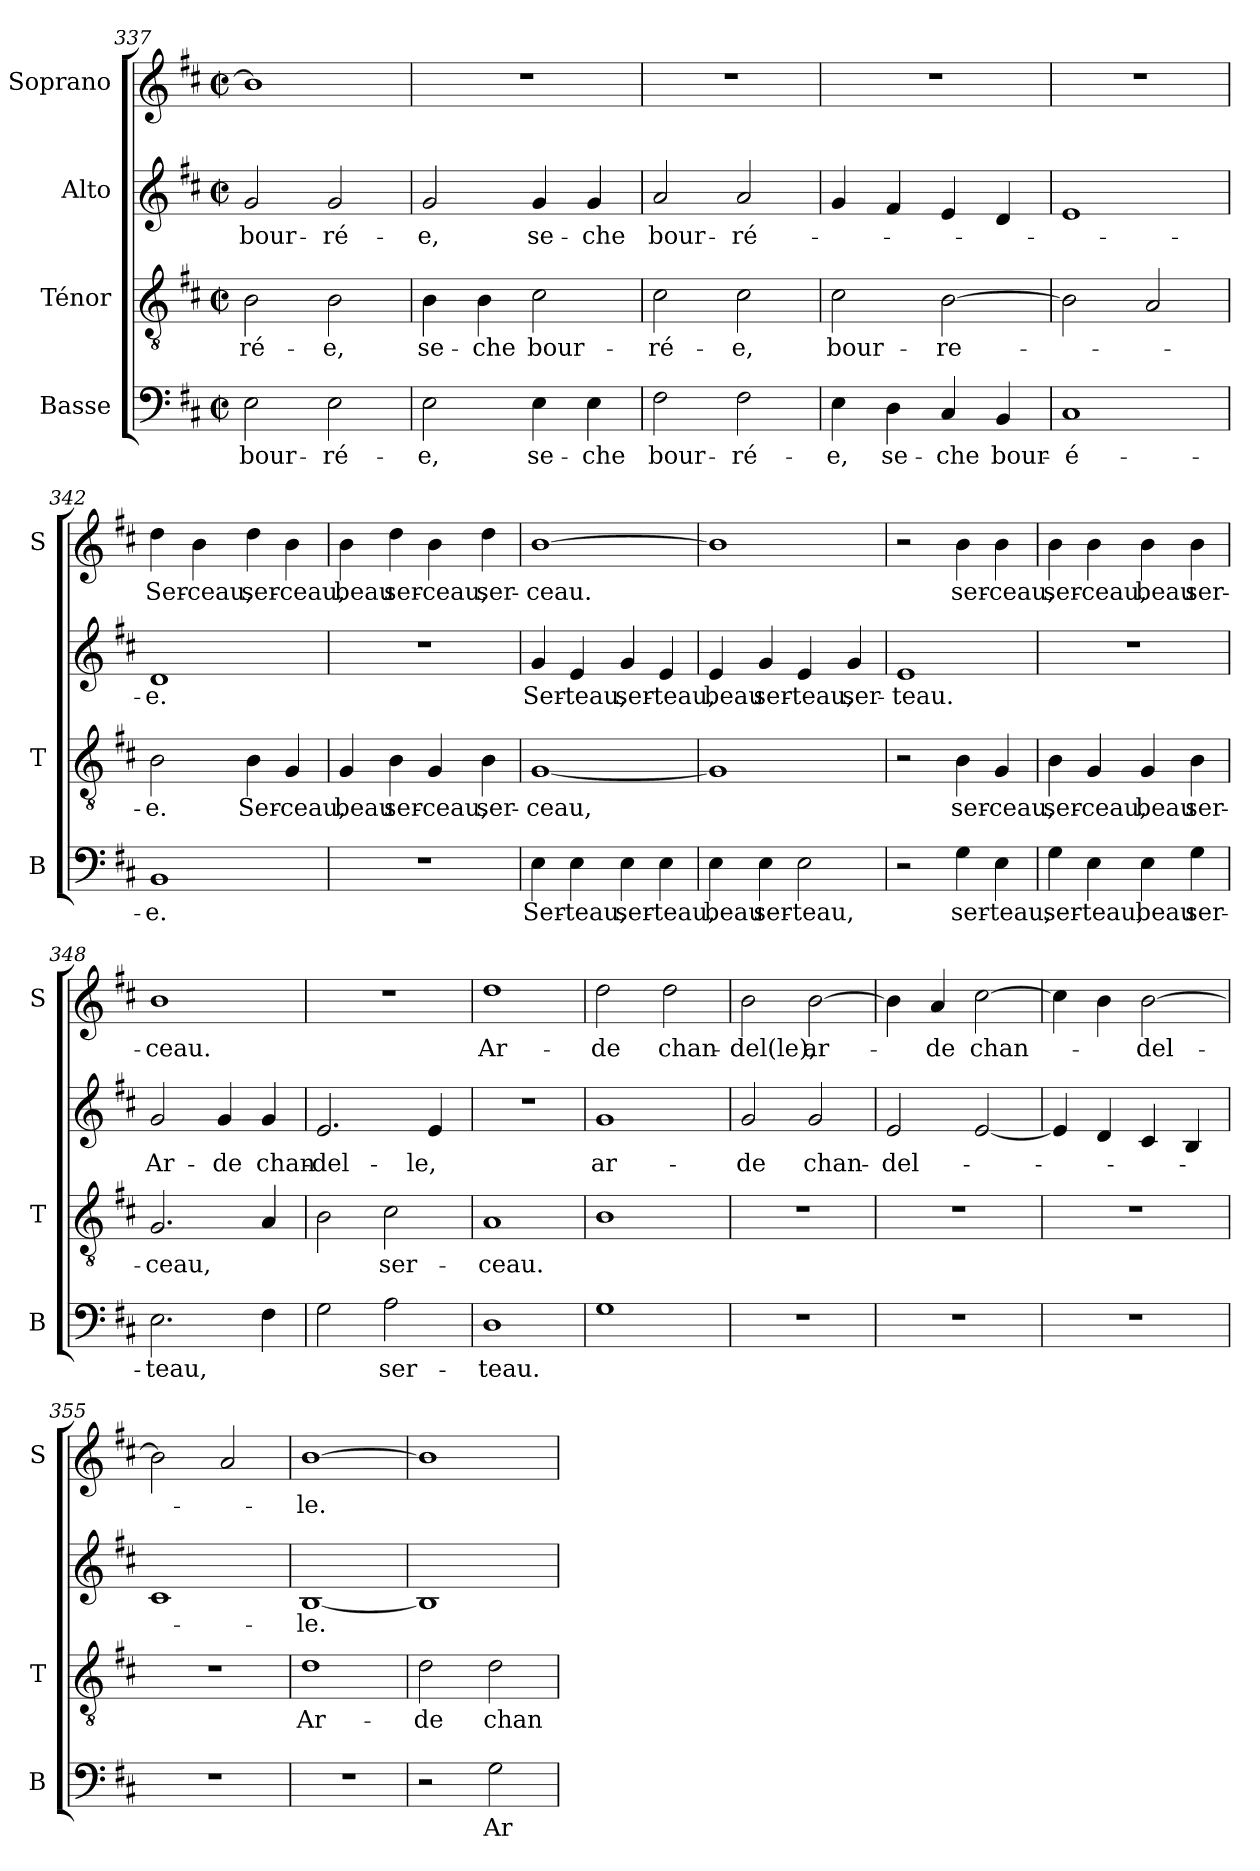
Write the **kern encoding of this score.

**kern	**text	**kern	**text	**kern	**text	**kern	**text
*part4	*part4	*part3	*part3	*part2	*part2	*part1	*part1
*staff4	*staff4	*staff3	*staff3	*staff2	*staff2	*staff1	*staff1
*I"Basse	*	*I"Ténor	*	*I"Alto	*	*I"Soprano	*
*I'B	*	*I'T	*	*	*	*I'S	*
*clefF4	*	*clefGv2	*	*clefG2	*	*clefG2	*
*k[f#c#]	*	*k[f#c#]	*	*k[f#c#]	*	*k[f#c#]	*
*M4/4	*	*M4/4	*	*M4/4	*	*M4/4	*
*met(c|)	*	*met(c|)	*	*met(c|)	*	*met(c|)	*
=337	=337	=337	=337	=337	=337	=337	=337
!	!LO:LY:b	!	!LO:LY:b	!	!LO:LY:b	!	!
2E\	bour-	2B\	-ré-	2g/	bour-	1b]	.
!	!LO:LY:b	!	!LO:LY:b	!	!LO:LY:b	!	!
2E\	-ré-	2B\	-e,	2g/	-ré-	.	.
=338	=338	=338	=338	=338	=338	=338	=338
!	!LO:LY:b	!	!LO:LY:b	!	!LO:LY:b	!	!
2E\	-e,	4B\	se-	2g/	-e,	1r	.
!	!	!	!LO:LY:b	!	!	!	!
.	.	4B\	-che	.	.	.	.
!	!LO:LY:b	!	!LO:LY:b	!	!LO:LY:b	!	!
4E\	se-	2c#\	bour-	4g/	se-	.	.
!	!LO:LY:b	!	!	!	!LO:LY:b	!	!
4E\	-che	.	.	4g/	-che	.	.
=339	=339	=339	=339	=339	=339	=339	=339
!	!LO:LY:b	!	!LO:LY:b	!	!LO:LY:b	!	!
2F#\	bour-	2c#\	-ré-	2a/	bour-	1r	.
!	!LO:LY:b	!	!LO:LY:b	!	!LO:LY:b	!	!
2F#\	-ré-	2c#\	-e,	2a/	-ré-	.	.
=340	=340	=340	=340	=340	=340	=340	=340
!	!LO:LY:b	!	!LO:LY:b	!	!	!	!
4E\	-e,	2c#\	bour-	4g/	.	1r	.
!	!LO:LY:b	!	!	!	!	!	!
4D\	se-	.	.	4f#/	.	.	.
!	!LO:LY:b	!	!LO:LY:b	!	!	!	!
4C#/	-che	[2B\	-re-	4e/	.	.	.
!	!LO:LY:b	!	!	!	!	!	!
4BB/	bour-	.	.	4d/	.	.	.
=341	=341	=341	=341	=341	=341	=341	=341
!	!LO:LY:b	!	!	!	!	!	!
1C#	-é-	2B\]	.	1e	.	1r	.
.	.	2A/	.	.	.	.	.
=342	=342	=342	=342	=342	=342	=342	=342
!	!LO:LY:b	!	!LO:LY:b	!	!LO:LY:b	!	!LO:LY:b
1BB	-e.	2B\	-e.	1d	-e.	4dd\	Ser-
!	!	!	!	!	!	!	!LO:LY:b
.	.	.	.	.	.	4b\	-ceau,
!	!	!	!LO:LY:b	!	!	!	!LO:LY:b
.	.	4B\	Ser-	.	.	4dd\	ser-
!	!	!	!LO:LY:b	!	!	!	!LO:LY:b
.	.	4G/	-ceau,	.	.	4b\	-ceau,
!!LO:LB:g=z
=343	=343	=343	=343	=343	=343	=343	=343
!	!	!	!LO:LY:b	!	!	!	!LO:LY:b
1r	.	4G/	beau	1r	.	4b\	beau
!	!	!	!LO:LY:b	!	!	!	!LO:LY:b
.	.	4B\	ser-	.	.	4dd\	ser-
!	!	!	!LO:LY:b	!	!	!	!LO:LY:b
.	.	4G/	-ceau,	.	.	4b\	-ceau,
!	!	!	!LO:LY:b	!	!	!	!LO:LY:b
.	.	4B\	ser-	.	.	4dd\	ser-
=344	=344	=344	=344	=344	=344	=344	=344
!	!LO:LY:b	!	!LO:LY:b	!	!LO:LY:b	!	!LO:LY:b
4E\	Ser-	[1G	-ceau,	4g/	Ser-	[1b	-ceau.
!	!LO:LY:b	!	!	!	!LO:LY:b	!	!
4E\	-teau,	.	.	4e/	-teau,	.	.
!	!LO:LY:b	!	!	!	!LO:LY:b	!	!
4E\	ser-	.	.	4g/	ser-	.	.
!	!LO:LY:b	!	!	!	!LO:LY:b	!	!
4E\	-teau,	.	.	4e/	-teau,	.	.
=345	=345	=345	=345	=345	=345	=345	=345
!	!LO:LY:b	!	!	!	!LO:LY:b	!	!
4E\	beau	1G]	.	4e/	beau	1b]	.
!	!LO:LY:b	!	!	!	!LO:LY:b	!	!
4E\	ser-	.	.	4g/	ser-	.	.
!	!LO:LY:b	!	!	!	!LO:LY:b	!	!
2E\	-teau,	.	.	4e/	-teau,	.	.
!	!	!	!	!	!LO:LY:b	!	!
.	.	.	.	4g/	ser-	.	.
=346	=346	=346	=346	=346	=346	=346	=346
!	!	!	!	!	!LO:LY:b	!	!
2r	.	2r	.	1e	-teau.	2r	.
!	!LO:LY:b	!	!LO:LY:b	!	!	!	!LO:LY:b
4G\	ser-	4B\	ser-	.	.	4b\	ser-
!	!LO:LY:b	!	!LO:LY:b	!	!	!	!LO:LY:b
4E\	-teau,	4G/	-ceau,	.	.	4b\	-ceau,
=347	=347	=347	=347	=347	=347	=347	=347
!	!LO:LY:b	!	!LO:LY:b	!	!	!	!LO:LY:b
4G\	ser-	4B\	ser-	1r	.	4b\	ser-
!	!LO:LY:b	!	!LO:LY:b	!	!	!	!LO:LY:b
4E\	-teau,	4G/	-ceau,	.	.	4b\	-ceau,
!	!LO:LY:b	!	!LO:LY:b	!	!	!	!LO:LY:b
4E\	beau	4G/	beau	.	.	4b\	beau
!	!LO:LY:b	!	!LO:LY:b	!	!	!	!LO:LY:b
4G\	ser-	4B\	ser-	.	.	4b\	ser-
=348	=348	=348	=348	=348	=348	=348	=348
!	!LO:LY:b	!	!LO:LY:b	!	!LO:LY:b	!	!LO:LY:b
2.E\	-teau,	2.G/	-ceau,	2g/	Ar-	1b	-ceau.
!	!	!	!	!	!LO:LY:b	!	!
.	.	.	.	4g/	-de	.	.
!	!	!	!	!	!LO:LY:b	!	!
4F#\	.	4A/	.	4g/	chan-	.	.
=349	=349	=349	=349	=349	=349	=349	=349
!	!	!	!	!	!LO:LY:b	!	!
2G\	.	2B\	.	2.e/	-del-	1r	.
!	!LO:LY:b	!	!LO:LY:b	!	!	!	!
2A\	ser-	2c#\	ser-	.	.	.	.
!	!	!	!	!	!LO:LY:b	!	!
.	.	.	.	4e/	-le,	.	.
!!LO:LB:g=z
=350	=350	=350	=350	=350	=350	=350	=350
!	!LO:LY:b	!	!LO:LY:b	!	!	!	!LO:LY:b
1D	-teau.	1A	-ceau.	1r	.	1dd	Ar-
=351	=351	=351	=351	=351	=351	=351	=351
!	!	!	!	!	!LO:LY:b	!	!LO:LY:b
1G	.	1B	.	1g	ar-	2dd\	-de
!	!	!	!	!	!	!	!LO:LY:b
.	.	.	.	.	.	2dd\	chan-
=352	=352	=352	=352	=352	=352	=352	=352
!	!	!	!	!	!LO:LY:b	!	!LO:LY:b
1r	.	1r	.	2g/	-de	2b\	-del(le),
!	!	!	!	!	!LO:LY:b	!	!LO:LY:b
.	.	.	.	2g/	chan-	[2b\	ar-
=353	=353	=353	=353	=353	=353	=353	=353
!	!	!	!	!	!LO:LY:b	!	!
1r	.	1r	.	2e/	-del-	4b\]	.
!	!	!	!	!	!	!	!LO:LY:b
.	.	.	.	.	.	4a/	-de
!	!	!	!	!	!	!	!LO:LY:b
.	.	.	.	[2e/	.	[2cc#\	chan-
=354	=354	=354	=354	=354	=354	=354	=354
1r	.	1r	.	4e/]	.	4cc#\]	.
.	.	.	.	4d/	.	4b\	.
!	!	!	!	!	!	!	!LO:LY:b
.	.	.	.	4c#/	.	[2b\	-del-
.	.	.	.	4B/	.	.	.
=355	=355	=355	=355	=355	=355	=355	=355
1r	.	1r	.	1c#	.	2b\]	.
.	.	.	.	.	.	2a/	.
=356	=356	=356	=356	=356	=356	=356	=356
!	!	!	!LO:LY:b	!	!LO:LY:b	!	!LO:LY:b
1r	.	1d	Ar-	[1B	-le.	[1b	-le.
=357	=357	=357	=357	=357	=357	=357	=357
!	!	!	!LO:LY:b	!	!	!	!
2r	.	2d\	-de	1B]	.	1b]	.
!	!LO:LY:b	!	!LO:LY:b	!	!	!	!
2G\	Ar-	2d\	chan-	.	.	.	.
=	=	=	=	=	=	=	=
*-	*-	*-	*-	*-	*-	*-	*-
